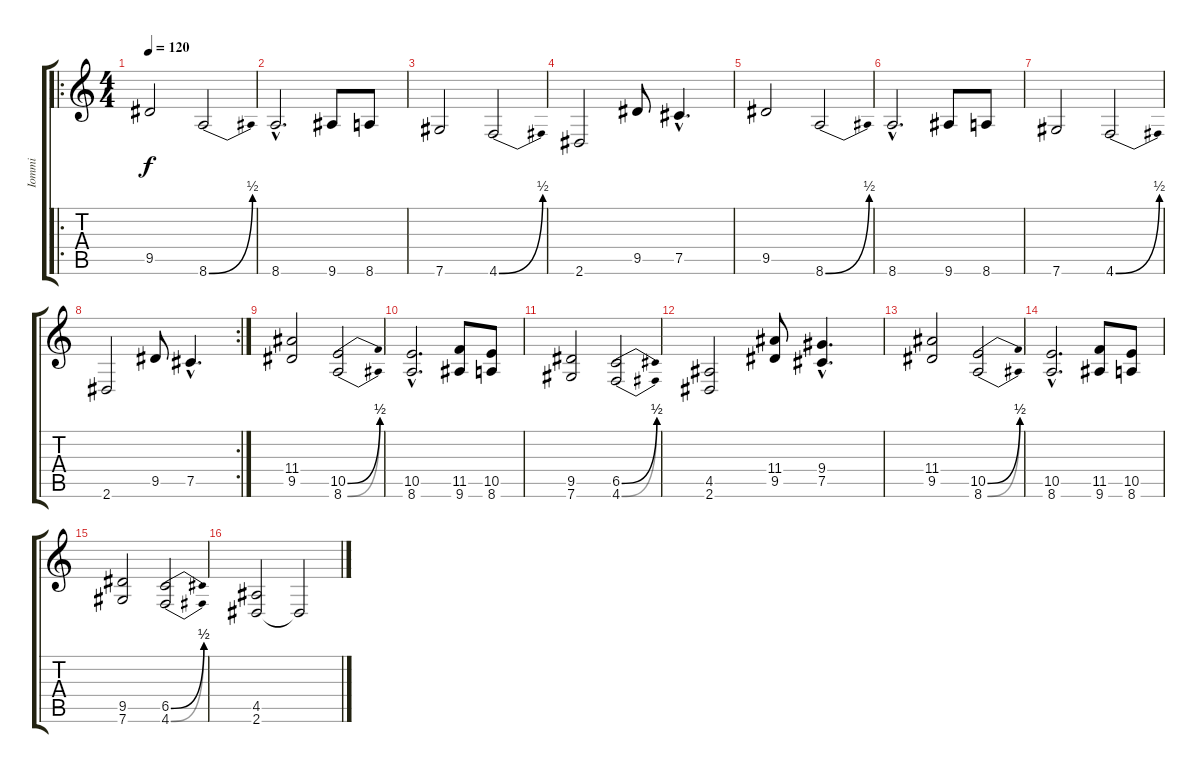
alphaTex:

\track ("Iommi" "Iommi") {instrument distortionguitar}
\staff {score tabs}
\tuning (Db4 Ab3 E3 B2 Gb2 Db2) {hide}
\ro
\ts (4 4)
\tempo 120
\clef g2
\ks c
9.5.2{dy f} 8.6{be (bend 0 0 60 2)}.2 |
8.6{hac}.2{d} 9.6.8 8.6.8 |
7.6.2 4.6{be (bend 0 0 60 2)}.2 |
2.6.2 9.5.8 7.5{hac}.4{d} |
9.5.2 8.6{be (bend 0 0 60 2)}.2 |
8.6{hac}.2{d} 9.6.8 8.6.8 |
7.6.2 4.6{be (bend 0 0 60 2)}.2 |
\rc 2
2.6.2 9.5.8 7.5{hac}.4{d} |
(11.4 9.5).2 (10.5{be (bend 0 0 60 2)} 8.6{be (bend 0 0 60 2)}).2 |
(10.5{hac} 8.6{hac}).2{d} (11.5 9.6).8 (10.5 8.6).8 |
(9.5 7.6).2 (6.5{be (bend 0 0 60 2)} 4.6{be (bend 0 0 60 2)}).2 |
(4.5 2.6).2 (11.4 9.5).8 (9.4{hac} 7.5{hac}).4{d} |
(11.4 9.5).2 (10.5{be (bend 0 0 60 2)} 8.6{be (bend 0 0 60 2)}).2 |
(10.5{hac} 8.6{hac}).2{d} (11.5 9.6).8 (10.5 8.6).8 |
(9.5 7.6).2 (6.5{be (bend 0 0 60 2)} 4.6{be (bend 0 0 60 2)}).2 |
(4.5 2.6).2 2.6{t}.2
